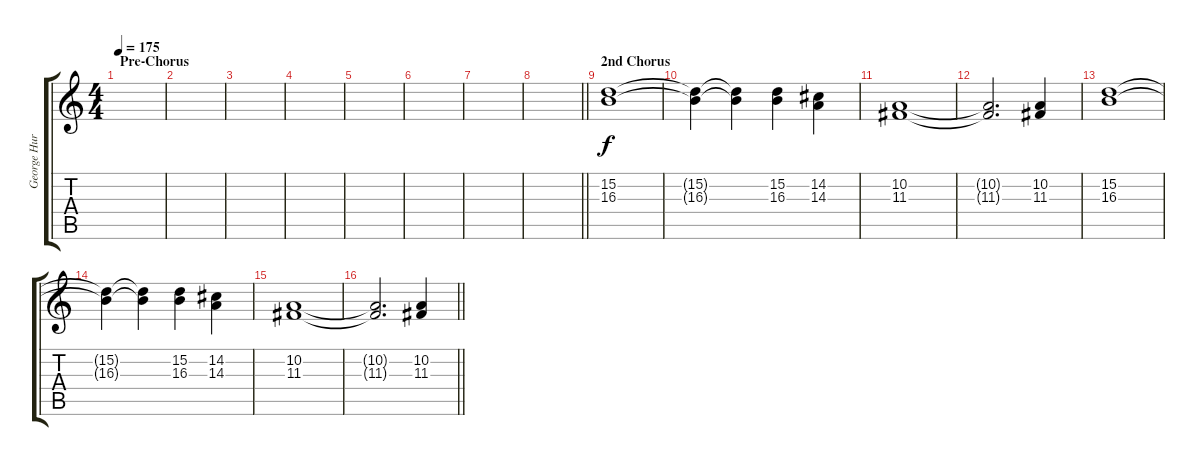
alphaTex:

\track ("George Hurley [Trumpet]" "George Hur") {instrument trumpet}
\staff {score tabs}
\tuning (E4 B3 G3 D3 A2 E2) {hide}
\ts (4 4)
\section ("" "Pre-Chorus")
\tempo 175
\clef g2
\ks c
|
|
|
|
|
|
|
\barLineRight lightlight
|
\section ("" "2nd Chorus")
(15.2 16.3).1 |
(15.2{t} 16.3{t}).4 (15.2{t} 16.3{t}).4 (15.2 16.3).4 (14.2 14.3).4 |
(10.2 11.3).1 |
(10.2{t} 11.3{t}).2{d} (10.2 11.3).4 |
(15.2 16.3).1 |
(15.2{t} 16.3{t}).4 (15.2{t} 16.3{t}).4 (15.2 16.3).4 (14.2 14.3).4 |
(10.2 11.3).1 |
\barLineRight lightlight
(10.2{t} 11.3{t}).2{d} (10.2 11.3).4
